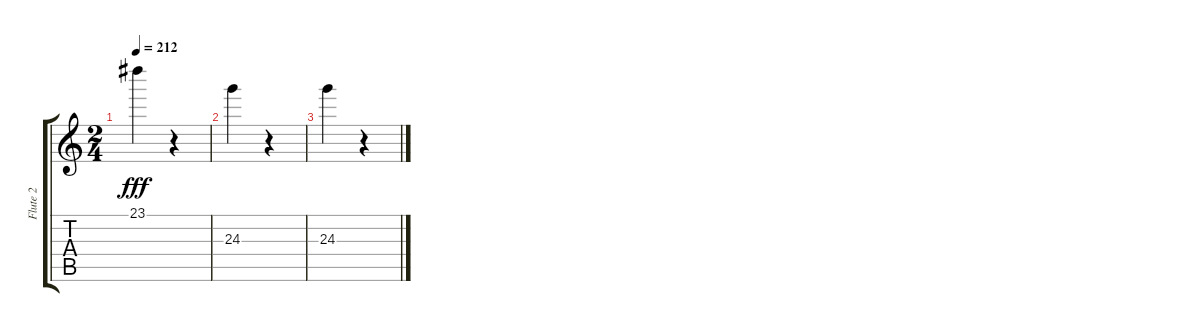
\track ("Flute 2" "Flute 2") {instrument acousticguitarnylon}
\staff {score tabs}
\tuning (E4 B3 G3 D3 A2 E2) {hide}
\ts (2 4)
\tempo 212
\clef g2
\ks c
23.1.4{dy fff} r.4 |
24.3.4 r.4 |
24.3.4 r.4
